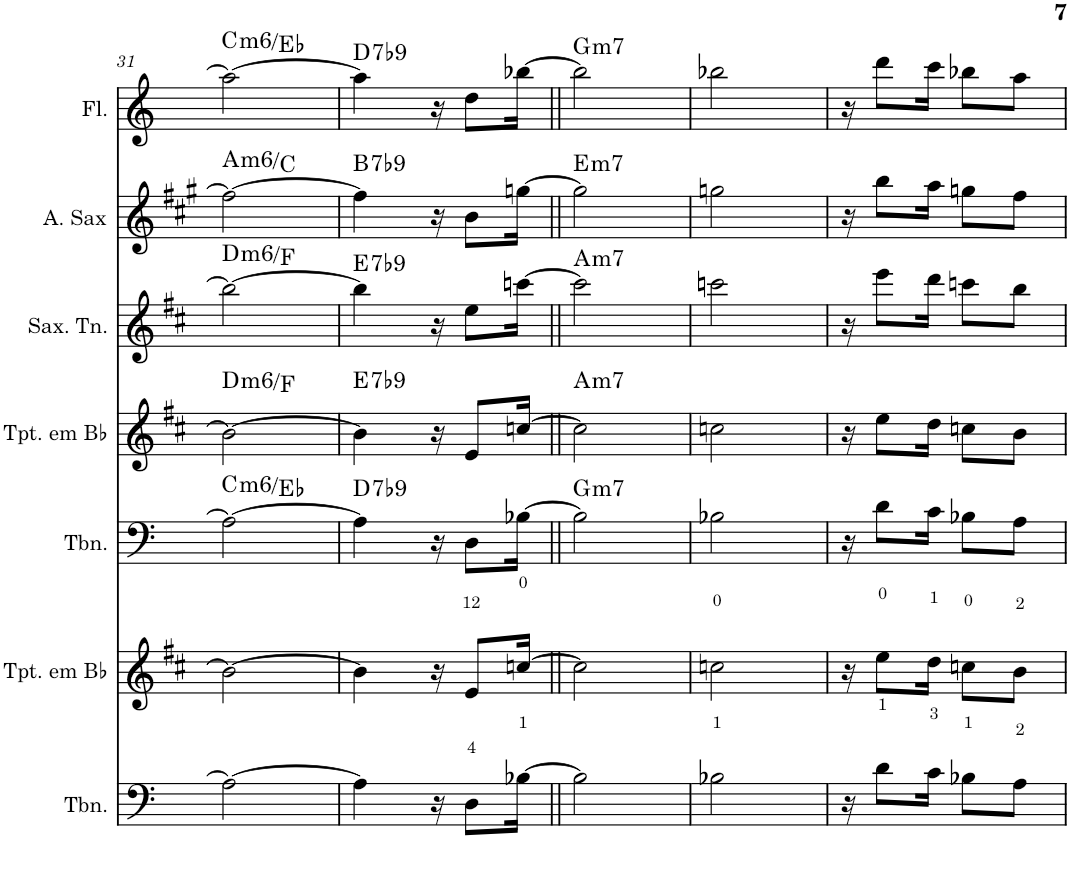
**kern	**kern	**kern	**harte	**kern	**harte	**kern	**harte	**kern	**harte	**kern	**harte
*part7	*part6	*part5	*part5	*part4	*part4	*part3	*part3	*part2	*part2	*part1	*part1
*staff7	*staff6	*staff5	*	*staff4	*	*staff3	*	*staff2	*	*staff1	*
*I"Trombone	*I"Trompete em Bb	*I"Trombone	*	*I"Trompete em Bb	*	*I"Saxofone Tenor	*	*I"Saxofone Alto	*	*I"Flauta Transversal	*
*I'Tbn.	*I'Tpt. em Bb	*I'Tbn.	*	*I'Tpt. em Bb	*	*I'Sax. Tn.	*	*	*	*I'Fl.	*
!!LO:PB:g=z
*clefF4	*clefG2	*clefF4	*	*clefG2	*	*clefG2	*	*clefG2	*	*clefG2	*
*	*Trd1c2	*	*	*Trd1c2	*	*Trd8c14	*	*Trd5c9	*	*	*
*k[]	*k[f#c#]	*k[]	*	*k[f#c#]	*	*k[f#c#]	*	*k[f#c#g#]	*	*k[]	*
*M4/4	*M4/4	*M4/4	*	*M4/4	*	*M4/4	*	*M4/4	*	*M4/4	*
=31	=31	=31	=31	=31	=31	=31	=31	=31	=31	=31	=31
!	!	!	!LO:H:kt=m6	!	!LO:H:kt=m6	!	!LO:H:kt=m6	!	!LO:H:kt=m6	!	!LO:H:kt=m6
2A\_	2b\_	2A\_	C:min6/b3	2b\_	D:min6/b3	2bb\_	D:min6/b3	2ff#\_	A:min6/b3	2aa\_	C:min6/b3
=32	=32	=32	=32	=32	=32	=32	=32	=32	=32	=32	=32
!	!	!	!LO:H:kt=7	!	!LO:H:kt=7	!	!LO:H:kt=7	!	!LO:H:kt=7	!	!LO:H:kt=7
4A\]	4b\]	4A\]	D:7(b9)	4b\]	E:7(b9)	4bb\]	E:7(b9)	4ff#\]	B:7(b9)	4aa\]	D:7(b9)
16r	16r	16r	.	16r	.	16r	.	16r	.	16r	.
8D\L	8e/L	8D\L	.	8e/L	.	8ee\L	.	8b\L	.	8dd\L	.
[16B-X\Jk	[16ccn/Jk	[16B-X\Jk	.	[16ccn/Jk	.	[16cccn\Jk	.	[16ggn\Jk	.	[16bb-X\Jk	.
=33||	=33||	=33||	=33||	=33||	=33||	=33||	=33||	=33||	=33||	=33||	=33||
!	!	!	!LO:H:kt=m7	!	!LO:H:kt=m7	!	!LO:H:kt=m7	!	!LO:H:kt=m7	!	!LO:H:kt=m7
2B-\]	2cc\]	2B-\]	G:min7	2cc\]	A:min7	2ccc\]	A:min7	2gg\]	E:min7	2bb-\]	G:min7
=34	=34	=34	=34	=34	=34	=34	=34	=34	=34	=34	=34
2B-X\	2ccn\	2B-X\	.	2ccn\	.	2cccn\	.	2ggn\	.	2bb-X\	.
=35	=35	=35	=35	=35	=35	=35	=35	=35	=35	=35	=35
16r	16r	16r	.	16r	.	16r	.	16r	.	16r	.
8d\L	8ee\L	8d\L	.	8ee\L	.	8eee\L	.	8bb\L	.	8ddd\L	.
16c\Jk	16dd\Jk	16c\Jk	.	16dd\Jk	.	16ddd\Jk	.	16aa\Jk	.	16ccc\Jk	.
8B-X\L	8ccn\L	8B-X\L	.	8ccn\L	.	8cccn\L	.	8ggn\L	.	8bb-X\L	.
8A\J	8b\J	8A\J	.	8b\J	.	8bb\J	.	8ff#\J	.	8aa\J	.
=	=	=	=	=	=	=	=	=	=	=	=
*-	*-	*-	*-	*-	*-	*-	*-	*-	*-	*-	*-
